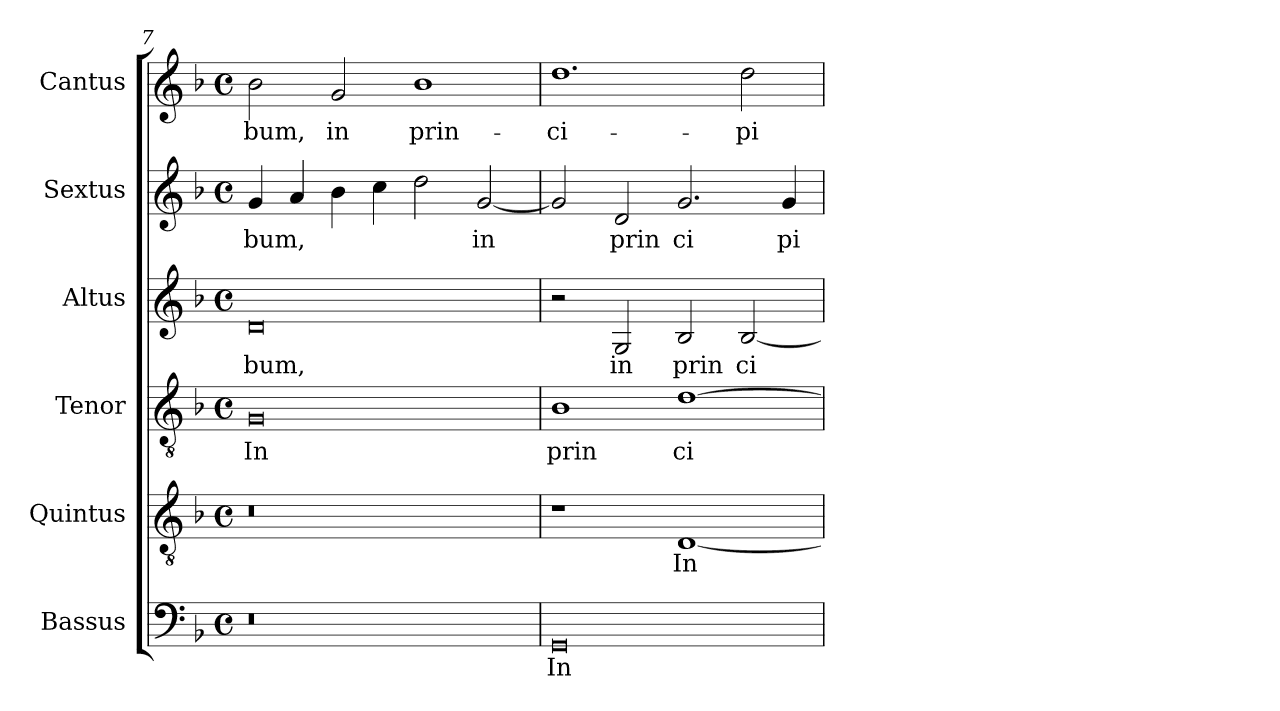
**kern	**text	**kern	**text	**kern	**text	**kern	**text	**kern	**text	**kern	**text
*part6	*part6	*part5	*part5	*part4	*part4	*part3	*part3	*part2	*part2	*part1	*part1
*staff6	*staff6	*staff5	*staff5	*staff4	*staff4	*staff3	*staff3	*staff2	*staff2	*staff1	*staff1
*I"Bassus	*	*I"Quintus	*	*I"Tenor	*	*I"Altus	*	*I"Sextus	*	*I"Cantus	*
*I'Bassus	*	*I'Quintus	*	*I'Tenor	*	*I'Altus	*	*I'Sextus	*	*I'Cantus	*
!!LO:LB:g=z
*clefF4	*	*clefGv2	*	*clefGv2	*	*clefG2	*	*clefG2	*	*clefG2	*
*k[b-]	*	*k[b-]	*	*k[b-]	*	*k[b-]	*	*k[b-]	*	*k[b-]	*
*F:	*	*F:	*	*F:	*	*F:	*	*F:	*	*F:	*
*M4/4	*	*M4/4	*	*M4/4	*	*M4/4	*	*M4/4	*	*M4/4	*
*met(c)	*	*met(c)	*	*met(c)	*	*met(c)	*	*met(c)	*	*met(c)	*
=7	=7	=7	=7	=7	=7	=7	=7	=7	=7	=7	=7
!	!	!	!	!	!LO:LY:b:cj	!	!LO:LY:b:cj	!	!LO:LY:b	!	!LO:LY:b:cj
0r	.	0r	.	0G	In	0d	bum,	4g/	bum,	2b-\	bum,
.	.	.	.	.	.	.	.	4a/	.	.	.
!	!	!	!	!	!	!	!	!	!	!	!LO:LY:b:cj
.	.	.	.	.	.	.	.	4b-\	.	2g/	in
.	.	.	.	.	.	.	.	4cc\	.	.	.
!	!	!	!	!	!	!	!	!	!	!	!LO:LY:b:cj
.	.	.	.	.	.	.	.	2dd\	.	1b-	prin-
!	!	!	!	!	!	!	!	!	!LO:LY:b:cj	!	!
.	.	.	.	.	.	.	.	[<2g/	in	.	.
=8	=8	=8	=8	=8	=8	=8	=8	=8	=8	=8	=8
!	!LO:LY:b:cj	!	!	!	!LO:LY:b:cj	!	!	!	!	!	!LO:LY:b:cj
0GG	In	1r	.	1B-	prin	2r	.	2g/]	.	1.dd	-ci-
!	!	!	!	!	!	!	!LO:LY:b:cj	!	!LO:LY:b:cj	!	!
.	.	.	.	.	.	2G/	in	2d/	prin	.	.
!	!	!	!LO:LY:b:cj	!	!LO:LY:b:cj	!	!LO:LY:b:cj	!	!LO:LY:b:cj	!	!
.	.	[<1D	In	[>1d	ci	2B-/	prin	2.g/	ci	.	.
!	!	!	!	!	!	!	!LO:LY:b:cj	!	!	!	!LO:LY:b:cj
.	.	.	.	.	.	[<2B-/	ci	.	.	2dd\	-pi-
!	!	!	!	!	!	!	!	!	!LO:LY:b:cj	!	!
.	.	.	.	.	.	.	.	4g/	pi	.	.
=	=	=	=	=	=	=	=	=	=	=	=
*-	*-	*-	*-	*-	*-	*-	*-	*-	*-	*-	*-
